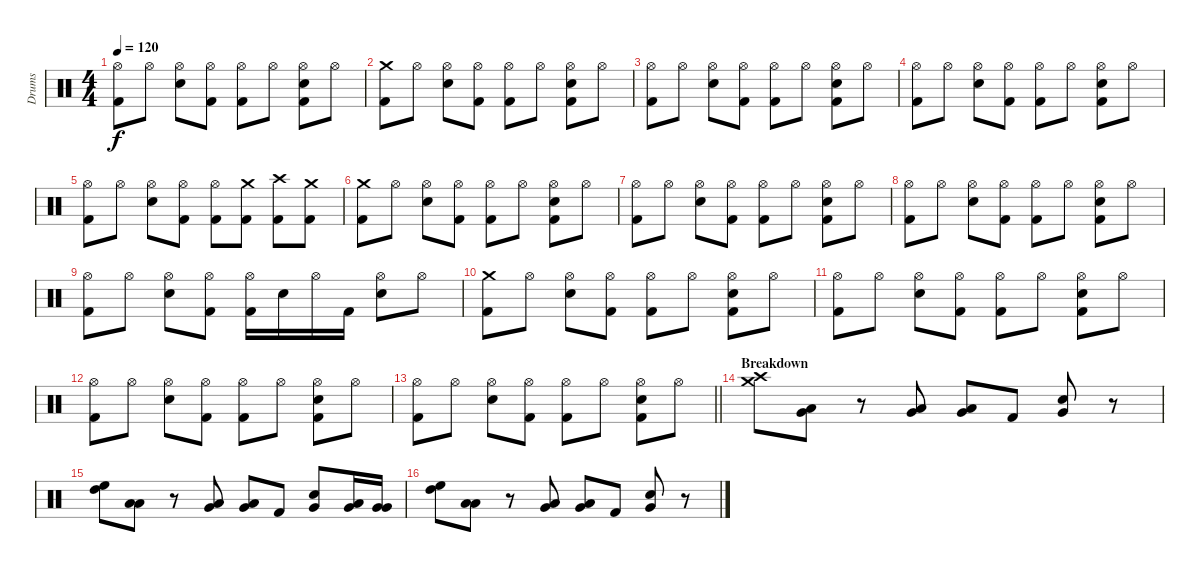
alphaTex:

\track ("Drums" "Drums") {instrument percussion}
\staff {score}
\articulation defaults
\ts (4 4)
\tempo 120
\clef neutral
\ks c
("Hi-Hat (open)" "Kick (hit) 2").8{dy f} "Hi-Hat (open)".8 ("Hi-Hat (open)" "Electric Snare (hit)").8 ("Hi-Hat (open)" "Kick (hit) 2").8 ("Hi-Hat (open)" "Kick (hit) 2").8 "Hi-Hat (open)".8 ("Hi-Hat (open)" "Electric Snare (hit)" "Kick (hit) 2").8 "Hi-Hat (open)".8 |
("Crash medium (hit)" "Kick (hit) 2").8 "Hi-Hat (open)".8 ("Hi-Hat (open)" "Electric Snare (hit)").8 ("Hi-Hat (open)" "Kick (hit) 2").8 ("Hi-Hat (open)" "Kick (hit) 2").8 "Hi-Hat (open)".8 ("Hi-Hat (open)" "Electric Snare (hit)" "Kick (hit) 2").8 "Hi-Hat (open)".8 |
("Hi-Hat (open)" "Kick (hit) 2").8 "Hi-Hat (open)".8 ("Hi-Hat (open)" "Electric Snare (hit)").8 ("Hi-Hat (open)" "Kick (hit) 2").8 ("Hi-Hat (open)" "Kick (hit) 2").8 "Hi-Hat (open)".8 ("Hi-Hat (open)" "Electric Snare (hit)" "Kick (hit) 2").8 "Hi-Hat (open)".8 |
("Hi-Hat (open)" "Kick (hit) 2").8 "Hi-Hat (open)".8 ("Hi-Hat (open)" "Electric Snare (hit)").8 ("Hi-Hat (open)" "Kick (hit) 2").8 ("Hi-Hat (open)" "Kick (hit) 2").8 "Hi-Hat (open)".8 ("Hi-Hat (open)" "Electric Snare (hit)" "Kick (hit) 2").8 "Hi-Hat (open)".8 |
("Hi-Hat (open)" "Kick (hit) 2").8 "Hi-Hat (open)".8 ("Hi-Hat (open)" "Electric Snare (hit)").8 ("Hi-Hat (open)" "Kick (hit) 2").8 ("Hi-Hat (open)" "Kick (hit) 2").8 ("Crash medium (hit)" "Kick (hit) 2").8 ("Crash high (hit)" "Kick (hit) 2").8 ("Crash medium (hit)" "Kick (hit) 2").8 |
("Crash medium (hit)" "Kick (hit) 2").8 "Hi-Hat (open)".8 ("Hi-Hat (open)" "Electric Snare (hit)").8 ("Hi-Hat (open)" "Kick (hit) 2").8 ("Hi-Hat (open)" "Kick (hit) 2").8 "Hi-Hat (open)".8 ("Hi-Hat (open)" "Electric Snare (hit)" "Kick (hit) 2").8 "Hi-Hat (open)".8 |
("Hi-Hat (open)" "Kick (hit) 2").8 "Hi-Hat (open)".8 ("Hi-Hat (open)" "Electric Snare (hit)").8 ("Hi-Hat (open)" "Kick (hit) 2").8 ("Hi-Hat (open)" "Kick (hit) 2").8 "Hi-Hat (open)".8 ("Hi-Hat (open)" "Electric Snare (hit)" "Kick (hit) 2").8 "Hi-Hat (open)".8 |
("Hi-Hat (open)" "Kick (hit) 2").8 "Hi-Hat (open)".8 ("Hi-Hat (open)" "Electric Snare (hit)").8 ("Hi-Hat (open)" "Kick (hit) 2").8 ("Hi-Hat (open)" "Kick (hit) 2").8 "Hi-Hat (open)".8 ("Hi-Hat (open)" "Electric Snare (hit)" "Kick (hit) 2").8 "Hi-Hat (open)".8 |
("Hi-Hat (open)" "Kick (hit) 2").8 "Hi-Hat (open)".8 ("Hi-Hat (open)" "Electric Snare (hit)").8 ("Hi-Hat (open)" "Kick (hit) 2").8 ("Hi-Hat (open)" "Kick (hit) 2").16 "Electric Snare (hit)".16 "Hi-Hat (open)".16 "Kick (hit) 2".16 ("Hi-Hat (open)" "Electric Snare (hit)").8 "Hi-Hat (open)".8 |
("Crash medium (hit)" "Kick (hit) 2").8 "Hi-Hat (open)".8 ("Hi-Hat (open)" "Electric Snare (hit)").8 ("Hi-Hat (open)" "Kick (hit) 2").8 ("Hi-Hat (open)" "Kick (hit) 2").8 "Hi-Hat (open)".8 ("Hi-Hat (open)" "Electric Snare (hit)" "Kick (hit) 2").8 "Hi-Hat (open)".8 |
("Hi-Hat (open)" "Kick (hit) 2").8 "Hi-Hat (open)".8 ("Hi-Hat (open)" "Electric Snare (hit)").8 ("Hi-Hat (open)" "Kick (hit) 2").8 ("Hi-Hat (open)" "Kick (hit) 2").8 "Hi-Hat (open)".8 ("Hi-Hat (open)" "Electric Snare (hit)" "Kick (hit) 2").8 "Hi-Hat (open)".8 |
("Hi-Hat (open)" "Kick (hit) 2").8 "Hi-Hat (open)".8 ("Hi-Hat (open)" "Electric Snare (hit)").8 ("Hi-Hat (open)" "Kick (hit) 2").8 ("Hi-Hat (open)" "Kick (hit) 2").8 "Hi-Hat (open)".8 ("Hi-Hat (open)" "Electric Snare (hit)" "Kick (hit) 2").8 "Hi-Hat (open)".8 |
\barLineRight lightlight
("Hi-Hat (open)" "Kick (hit) 2").8 "Hi-Hat (open)".8 ("Hi-Hat (open)" "Electric Snare (hit)").8 ("Hi-Hat (open)" "Kick (hit) 2").8 ("Hi-Hat (open)" "Kick (hit) 2").8 "Hi-Hat (open)".8 ("Hi-Hat (open)" "Electric Snare (hit)" "Kick (hit) 2").8 "Hi-Hat (open)".8 |
\section ("" "Breakdown")
("Crash medium (hit)" "Crash high (hit)").8 ("Low Floor Tom (hit)" "Very Low Tom (hit)").8 r.8 ("Low Floor Tom (hit)" "Very Low Tom (hit)").8 ("Low Floor Tom (hit)" "Very Low Tom (hit)").8 "Kick (hit) 2".8 ("Very Low Tom (hit)" "Electric Snare (hit)").8 r.8 |
("High Floor Tom (hit)" "High Tom (hit)").8 ("Low Floor Tom (hit)" "Low Tom (hit)").8 r.8 ("Low Floor Tom (hit)" "Very Low Tom (hit)").8 ("Low Floor Tom (hit)" "Very Low Tom (hit)").8 "Kick (hit) 2".8 ("Very Low Tom (hit)" "Electric Snare (hit)").8 ("Low Floor Tom (hit)" "Very Low Tom (hit)").16 ("Very Low Tom (hit)" "Very Low Tom (hit)").16 |
("High Floor Tom (hit)" "High Tom (hit)").8 ("Low Floor Tom (hit)" "Low Tom (hit)").8 r.8 ("Low Floor Tom (hit)" "Very Low Tom (hit)").8 ("Low Floor Tom (hit)" "Very Low Tom (hit)").8 "Kick (hit) 2".8 ("Very Low Tom (hit)" "Electric Snare (hit)").8 r.8
